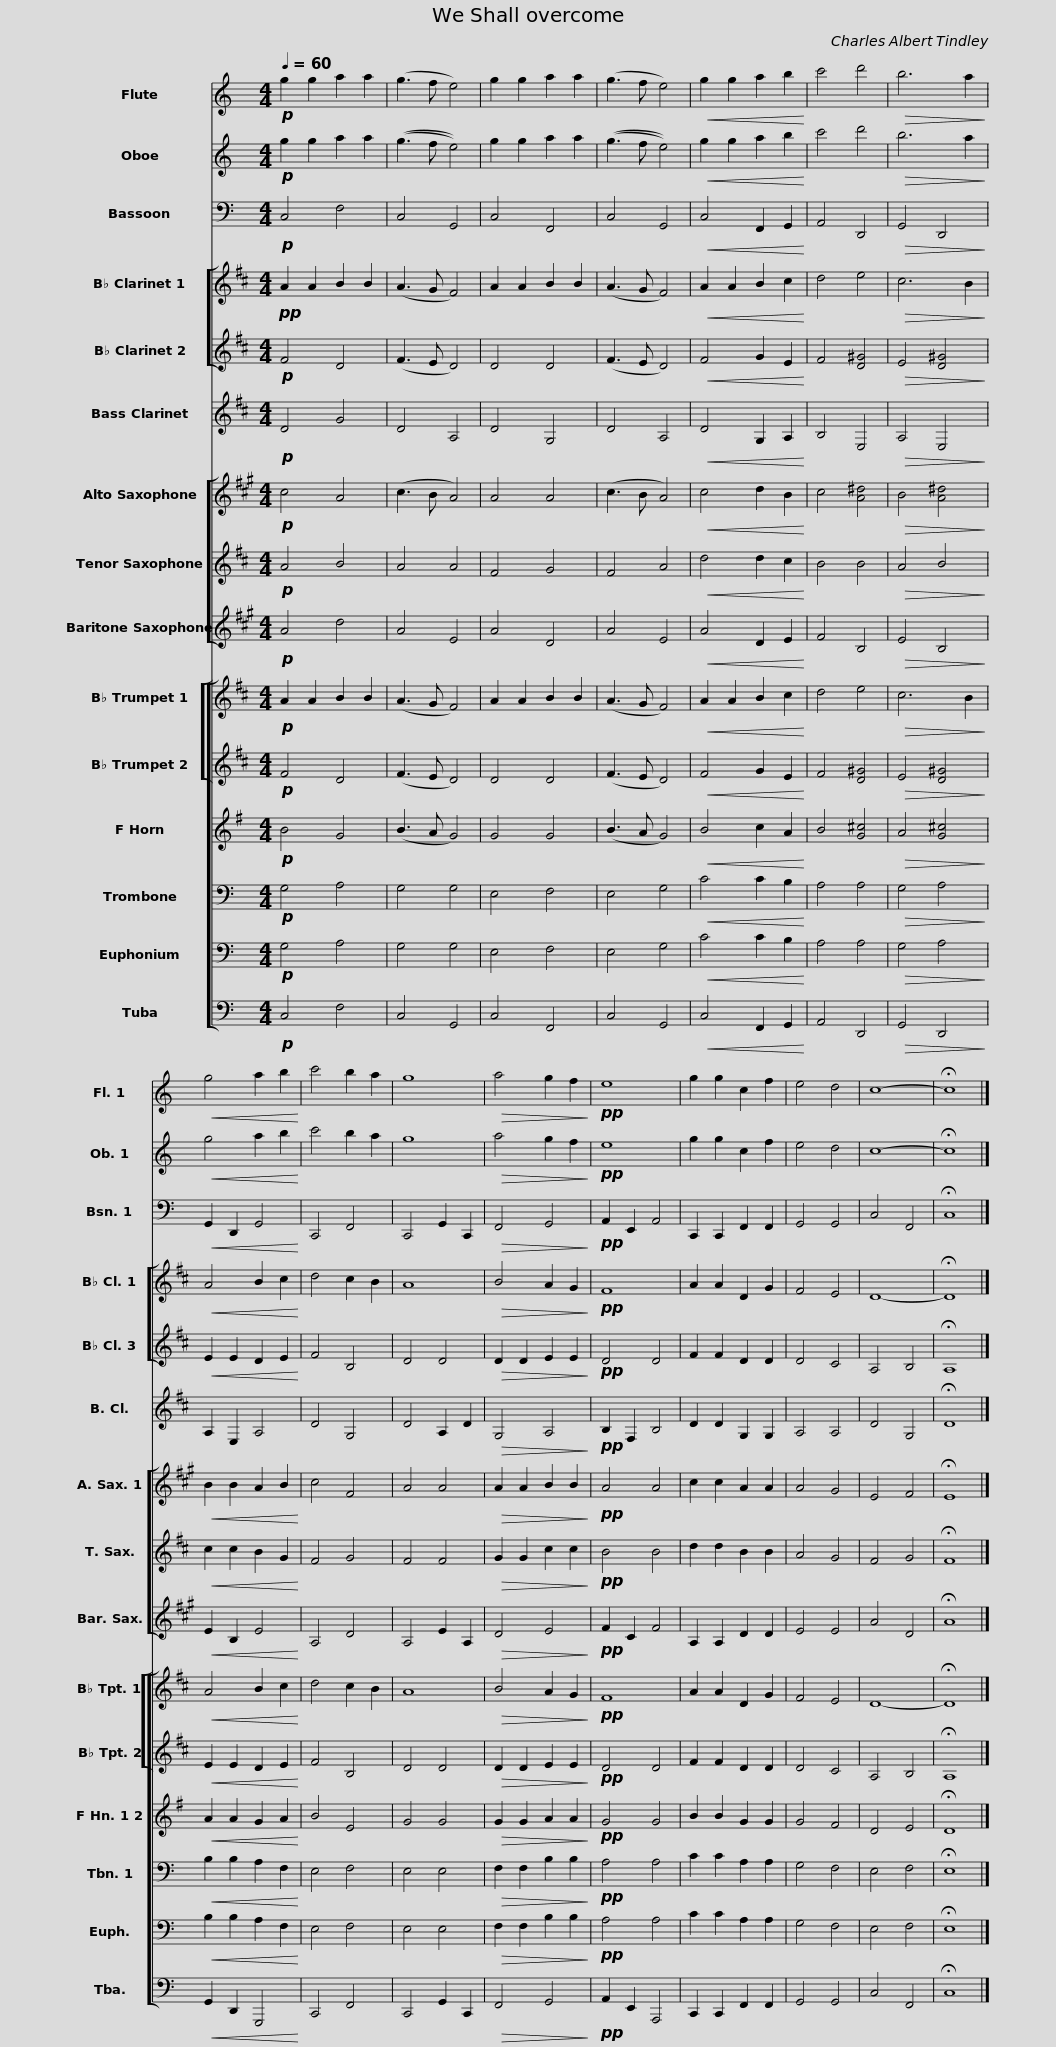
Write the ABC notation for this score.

X:1
%%score 1 2 3 [ 4 5 ] 6 [ 7 8 9 ] [ [ 10 11 ] 12 13 14 15 ]
L:1/8
Q:1/4=60
M:4/4
I:linebreak $
K:C
V:1 treble
V:2 treble
V:3 bass
V:4 treble transpose=-2
V:5 treble transpose=-2
V:6 treble transpose=-14
V:7 treble transpose=-9
V:8 treble transpose=-14
V:9 treble transpose=-21
V:10 treble transpose=-2
V:11 treble transpose=-2
V:12 treble transpose=-7
V:13 bass
V:14 bass
V:15 bass
V:1
!p! g2 g2 a2 a2 | (g3 f e4) | g2 g2 a2 a2 | (g3 f e4) |!<(! g2 g2 a2 b2!<)! | %5
 c'4 d'4 |!>(! b6 a2!>)! |!<(! g4 a2 b2!<)! | c'4 b2 a2 | g8 | %10
!>(! a4 g2 f2!>)! |!pp! e8 | g2 g2 c2 f2 | e4 d4 | c8- | %15
 !fermata!c8 |] %16
V:2
!p! g2 g2 a2 a2 | ((g3 f e4)) | g2 g2 a2 a2 | ((g3 f e4)) |!<(! g2 g2 a2 b2!<)! | %5
 c'4 d'4 |!>(! b6 a2!>)! |!<(! g4 a2 b2!<)! | c'4 b2 a2 | g8 | %10
!>(! a4 g2 f2!>)! |!pp! e8 | g2 g2 c2 f2 | e4 d4 | c8- | %15
 !fermata!c8 |] %16
V:3
!p! C,4 F,4 | C,4 G,,4 | C,4 F,,4 | C,4 G,,4 |!<(! C,4 F,,2 G,,2!<)! | %5
 A,,4 D,,4 |!>(! G,,4 D,,4!>)! |!<(! G,,2 D,,2 G,,4!<)! | C,,4 F,,4 | C,,4 G,,2 C,,2 | %10
!>(! F,,4 G,,4!>)! |!pp! A,,2 E,,2 A,,4 | C,,2 C,,2 F,,2 F,,2 | G,,4 G,,4 | C,4 F,,4 | %15
 !fermata!C,8 |] %16
V:4
[K:D]!pp! A2 A2 B2 B2 | (A3 G F4) | A2 A2 B2 B2 | (A3 G F4) |!<(! A2 A2 B2 c2!<)! | %5
 d4 e4 |!>(! c6 B2!>)! |!<(! A4 B2 c2!<)! | d4 c2 B2 | A8 | %10
!>(! B4 A2 G2!>)! |!pp! F8 | A2 A2 D2 G2 | F4 E4 | D8- | %15
 !fermata!D8 |] %16
V:5
[K:D]!p! F4 D4 | (F3 E D4) | D4 D4 | (F3 E D4) |!<(! F4 G2 E2!<)! | %5
 F4 [D^G]4 |!>(! E4 [D^G]4!>)! |!<(! E2 E2 D2 E2!<)! | F4 B,4 | D4 D4 | %10
!>(! D2 D2 E2 E2!>)! |!pp! D4 D4 | F2 F2 D2 D2 | D4 C4 | A,4 B,4 | %15
 !fermata!A,8 |] %16
V:6
[K:D]!p! D4 G4 | D4 A,4 | D4 G,4 | D4 A,4 |!<(! D4 G,2 A,2!<)! | %5
 B,4 E,4 |!>(! A,4 E,4!>)! | A,2 E,2 A,4 | D4 G,4 | D4 A,2 D2 | %10
!>(! G,4 A,4!>)! |!pp! B,2 F,2 B,4 | D2 D2 G,2 G,2 | A,4 A,4 | D4 G,4 | %15
 !fermata!D8 |] %16
V:7
[K:A]!p! c4 A4 | (c3 B A4) | A4 A4 | (c3 B A4) |!<(! c4 d2 B2!<)! | %5
 c4 [A^d]4 |!>(! B4 [A^d]4!>)! |!<(! B2 B2 A2 B2!<)! | c4 F4 | A4 A4 | %10
!>(! A2 A2 B2 B2!>)! |!pp! A4 A4 | c2 c2 A2 A2 | A4 G4 | E4 F4 | %15
 !fermata!E8 |] %16
V:8
[K:D]!p! A4 B4 | A4 A4 | F4 G4 | F4 A4 |!<(! d4 d2 c2!<)! | %5
 B4 B4 |!>(! A4 B4!>)! |!<(! c2 c2 B2 G2!<)! | F4 G4 | F4 F4 | %10
!>(! G2 G2 c2 c2!>)! |!pp! B4 B4 | d2 d2 B2 B2 | A4 G4 | F4 G4 | %15
 !fermata!F8 |] %16
V:9
[K:A]!p! A4 d4 | A4 E4 | A4 D4 | A4 E4 |!<(! A4 D2 E2!<)! | %5
 F4 B,4 |!>(! E4 B,4!>)! |!<(! E2 B,2 E4!<)! | A,4 D4 | A,4 E2 A,2 | %10
!>(! D4 E4!>)! |!pp! F2 C2 F4 | A,2 A,2 D2 D2 | E4 E4 | A4 D4 | %15
 !fermata!A8 |] %16
V:10
[K:D]!p! A2 A2 B2 B2 | (A3 G F4) | A2 A2 B2 B2 | (A3 G F4) |!<(! A2 A2 B2 c2!<)! | %5
 d4 e4 |!>(! c6 B2!>)! |!<(! A4 B2 c2!<)! | d4 c2 B2 | A8 | %10
!>(! B4 A2 G2!>)! |!pp! F8 | A2 A2 D2 G2 | F4 E4 | D8- | %15
 !fermata!D8 |] %16
V:11
[K:D]!p! F4 D4 | (F3 E D4) | D4 D4 | (F3 E D4) |!<(! F4 G2 E2!<)! | %5
 F4 [D^G]4 |!>(! E4 [D^G]4!>)! |!<(! E2 E2 D2 E2!<)! | F4 B,4 | D4 D4 | %10
!>(! D2 D2 E2 E2!>)! |!pp! D4 D4 | F2 F2 D2 D2 | D4 C4 | A,4 B,4 | %15
 !fermata!A,8 |] %16
V:12
[K:G]!p! B4 G4 | (B3 A G4) | G4 G4 | (B3 A G4) |!<(! B4 c2 A2!<)! | %5
 B4 [G^c]4 |!>(! A4 [G^c]4!>)! |!<(! A2 A2 G2 A2!<)! | B4 E4 | G4 G4 | %10
!>(! G2 G2 A2 A2!>)! |!pp! G4 G4 | B2 B2 G2 G2 | G4 F4 | D4 E4 | %15
 !fermata!D8 |] %16
V:13
!p! G,4 A,4 | G,4 G,4 | E,4 F,4 | E,4 G,4 |!<(! C4 C2 B,2!<)! | %5
 A,4 A,4 |!>(! G,4 A,4!>)! |!<(! B,2 B,2 A,2 F,2!<)! | E,4 F,4 | E,4 E,4 | %10
!>(! F,2 F,2 B,2 B,2!>)! |!pp! A,4 A,4 | C2 C2 A,2 A,2 | G,4 F,4 | E,4 F,4 | %15
 !fermata!E,8 |] %16
V:14
!p! G,4 A,4 | G,4 G,4 | E,4 F,4 | E,4 G,4 |!<(! C4 C2 B,2!<)! | %5
 A,4 A,4 |!>(! G,4 A,4!>)! |!<(! B,2 B,2 A,2 F,2!<)! | E,4 F,4 | E,4 E,4 | %10
!>(! F,2 F,2 B,2 B,2!>)! |!pp! A,4 A,4 | C2 C2 A,2 A,2 | G,4 F,4 | E,4 F,4 | %15
 !fermata!E,8 |] %16
V:15
!p! C,4 F,4 | C,4 G,,4 | C,4 F,,4 | C,4 G,,4 |!<(! C,4 F,,2 G,,2!<)! | %5
 A,,4 D,,4 |!>(! G,,4 D,,4!>)! |!<(! G,,2 D,,2 G,,,4!<)! | C,,4 F,,4 | C,,4 G,,2 C,,2 | %10
!>(! F,,4 G,,4!>)! |!pp! A,,2 E,,2 A,,,4 | C,,2 C,,2 F,,2 F,,2 | G,,4 G,,4 | C,4 F,,4 | %15
 !fermata!C,8 |] %16
